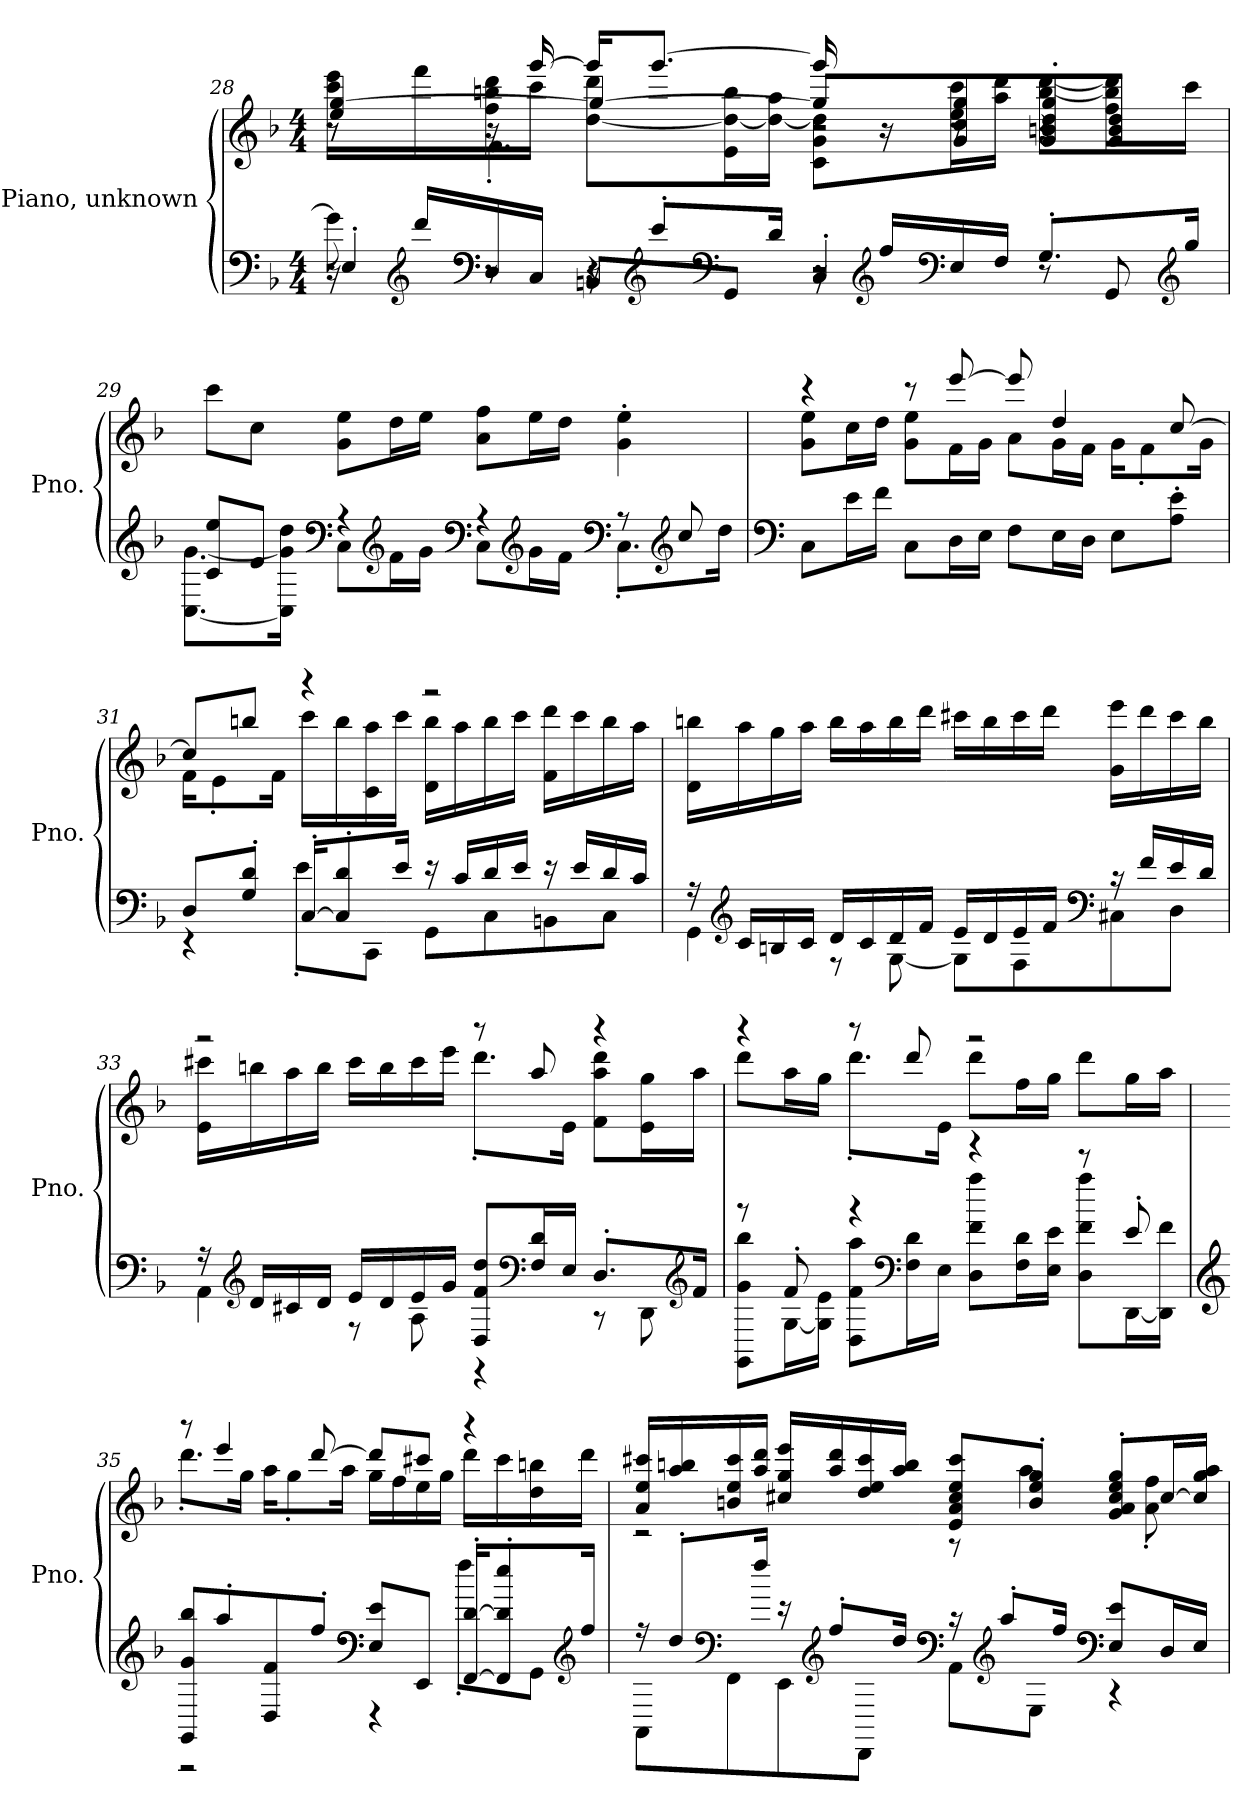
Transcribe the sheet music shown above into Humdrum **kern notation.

**kern	**kern
*part1	*part1
*staff2	*staff1
*I"Piano, unknown	*
*I'Pno.	*
!!LO:PB:g=z
*clefF4	*clefG2
*k[b-]	*k[b-]
*M4/4	*M4/4
=28	=28
*^	*^
*	*^	*	*^
*	*	*	*	*	*^
16r	8g\]	4E'/	8r	16ccc\ 16eee\LL	4ee/ [4gg/	8r
*clefG2	*	*	*	*	*	*
16ddd/LL	.	.	.	16fff\	.	.
*clefF4	*	*	*	*	*	*
16D/	8r	.	16r	16ff\ 16bbn\ 16ddd\	.	4.f'\
16C/JJ	.	.	[16ggg/	16ccc\JJ	.	.
16r	4r	8BBn/L	16ggg/KL]	[8dd\ 8ddd\L	4gg/_	.
*clefG2	*	*	*	*	*	*
8ccc'/L	.	.	[8.ggg/J	.	.	.
*clefF4	*	*	*	*	*	*
.	.	8GG/J	.	16e\ 16dd\_ 16bb\L	.	.
16d/Jk	.	.	.	16dd\_ 16aa\JJ	.	.
16r	2r	4C'/	16ggg/]	8c\ 8g\ 8dd\]L	8gg/L]	2r
*clefG2	*	*	*	*	*	*
16ff/LL	.	.	16r	.	.	.
*clefF4	*	*	*	*	*	*
16E/	.	.	8r	16ee\ 16ccc\L	8g/ 8cc/ 8gg/	.
16F/JJ	.	.	.	16aa\ 16ddd\JJ	.	.
8.G'/L	.	8r	4r	[8bb\ [8ddd\L	8g/' 8bn/' 8dd/' 8gg/'	.
.	.	8GG/	.	16ff\ 16bb\] 16ddd\]L	8g/ 8b/ 8dd/J	.
*clefG2	*	*	*	*	*	*
16gg/Jk	.	.	.	16ccc\JJ	.	.
*	*v	*v	*	*	*	*
*	*	*v	*v	*v	*v
!!LO:LB:g=z
=29	=29	=29
8c/ 8ee/L	[8.C\ [8.g\L	8ccc\L
8e/J	.	8cc\J
.	16C\] 16g\] 16dd\Jk	.
*clefF4	*	*
4r	8C\L	8g\ 8ee\L
*clefG2	*	*
.	16f\L	16dd\L
.	16g\JJ	16ee\JJ
*clefF4	*	*
4r	8C\L	8a\ 8ff\L
*clefG2	*	*
.	16g\L	16ee\L
.	16f\JJ	16dd\JJ
*clefF4	*	*
8r	8.C'\L	4g\' 4ee\'
*clefG2	*	*
8cc/	.	.
.	16dd\Jk	.
*v	*v	*
=30	=30
*clefF4	*
*	*^
8C\L	4r	8g\ 8ee\L
16e\L	.	16cc\L
16f\JJ	.	16dd\JJ
8C\L	8r	8g\ 8ee\L
16D\L	[8eee/	16f\L
16E\JJ	.	16g\JJ
8F\L	8eee/]	8a\L
16E\L	4dd/	16g\L
16D\JJ	.	16f\JJ
8E\L	.	16g\KL
.	.	8f'\
8A\' 8e\'J	[8cc/	.
.	.	16g\Jk
!!LO:LB:g=z	!!
=31	=31	=31
*^	*	*
8D/L	4r	8cc/L]	16f\KL
.	.	.	8e'\
8G/' 8d/'J	.	8bbn/J	.
.	.	.	16f\Jk
[16C'/KL	8e'\L	4r	16ccc\LL
8C/]' 8d/'	.	.	16bb\
.	8CC\J	.	16c\ 16aa\
16e/Jk	.	.	16ccc\JJ
16r	8GG\L	2r	16d\ 16bb\LL
16c/LL	.	.	16aa\
16d/	8C\	.	16bb\
16e/JJ	.	.	16ccc\JJ
16r	8BBn\	.	16f\ 16ddd\LL
16e/LL	.	.	16ccc\
16d/	8C\J	.	16bb\
16c/JJ	.	.	16aa\JJ
*	*	*v	*v
!!LO:LB:g=z
=32	=32	=32
16r	4GG\	16d\ 16bbn\LL
*clefG2	*	*
16c/LL	.	16aa\
16Bn/	.	16gg\
16c/JJ	.	16aa\JJ
16d/LL	8r	16bb\LL
16c/	.	16aa\
16d/	[8G\	16bb\
16f/JJ	.	16ddd\JJ
16e/LL	8G\L]	16ccc#X\LL
16d/	.	16bb\
16e/	8F\	16ccc#\
16f/JJ	.	16ddd\JJ
*clefF4	*	*
16r	8C#X\	16g\ 16eee\LL
16f/LL	.	16ddd\
16e/	8D\J	16ccc#\
16d/JJ	.	16bb\JJ
!!LO:LB:g=z
=33	=33	=33
*	*	*^
16r	4AA\	2r	16e\ 16ccc#X\LL
*clefG2	*	*	*
16d/LL	.	.	16bbn\
16c#X/	.	.	16aa\
16d/JJ	.	.	16bb\JJ
16e/LL	8r	.	16ccc#\LL
16d/	.	.	16bb\
16e/	8A\	.	16ccc#\
16g/JJ	.	.	16eee\JJ
8D/ 8f/ 8dd/L	4r	8r	8.ddd'\L
*clefF4	*	*	*
16F/ 16d/L	.	8aa/	.
16E/JJ	.	.	16e\Jk
8.D'/L	8r	4r	8f\ 8aa\ 8ddd\L
.	8DD\	.	16e\ 16gg\L
*clefG2	*	*	*
16f/Jk	.	.	16aa\JJ
=34	=34	=34	=34
8r	8GG\ 8g\ 8bb-\L	4r	8ddd\L
8f'/	[16G\L	.	16aa\L
.	16G\] 16e\JJ	.	16gg\JJ
4r	8D\ 8f\ 8aa\L	8r	8.ddd'\L
*clefF4	*	*	*
.	16F\ 16d\L	8ddd/	.
.	16E\JJ	.	16e\Jk
4r	8D\ 8f\ 8aa\L	2r	8ddd\L
.	16F\ 16d\L	.	16ff\L
.	16E\ 16e\JJ	.	16gg\JJ
8r	8D\ 8f\ 8aa\L	.	8ddd\L
8e'/	[16DD\L	.	16gg\L
.	16DD\] 16f\JJ	.	16aa\JJ
!!LO:LB:g=z	!!
=35	=35	=35	=35
*clefG2	*	*	*
8GG/ 8g/ 8bb-/L	2r	8r	8.ddd'\L
8aa'/	.	4eee/	.
.	.	.	16gg\Jk
8D/ 8f/	.	.	16aa\KL
.	.	.	8gg'\
8ff'/J	.	[8ddd/	.
.	.	.	16aa\Jk
*clefF4	*	*	*
8E/ 8e/L	4r	8ddd/L]	16gg\LL
.	.	.	16ff\
8EE/J	.	8ccc#X/J	16ee\
.	.	.	16gg\JJ
[16FF/' [16d/'KL	8ff'\L	4r	16ddd\LL
8FF/]' 8d/]' 8ee/'	.	.	16ccc#\
.	8GG\J	.	16dd\ 16bbn\
*clefG2	*	*	*
16ff/Jk	.	.	16ddd\JJ
!!LO:PB:g=z	!!
=36	=36	=36	=36
16r	8AA\L	16a/ 16ee/ 16ccc#X/LL	2r
8dd'/L	.	16aa/ 16bbn/	.
*clefF4	*	*	*
.	8FF\	16bn/ 16ee/ 16ccc#/	.
16ff/Jk	.	16aa/ 16ddd/JJ	.
16r	8EE\	16cc#X/ 16gg/ 16eee/LL	.
*clefG2	*	*	*
8ff'/L	.	16aa/ 16ddd/	.
.	8DD\J	16dd/ 16ee/ 16ccc#/	.
16dd/Jk	.	16aa/ 16bb/JJ	.
*clefF4	*	*	*
16r	8AA\L	8e/ 8a/ 8cc#/ 8ee/ 8ccc#/L	8r
*clefG2	*	*	*
8aa'/L	.	.	.
.	8E\J	8b/' 8ee/' 8gg/'J	4aa\
16ff/Jk	.	.	.
*clefF4	*	*	*
8E/ 8e/L	4r	8g/' 8a/' 8cc#/' 8ee/' 8gg/'L	.
16D/L	.	[16cc#/L	8a\' 8ff\'
16E/JJ	.	16cc#/] 16gg/ 16aa/JJ	.
*v	*v	*	*
*	*v	*v
=	=
*-	*-
